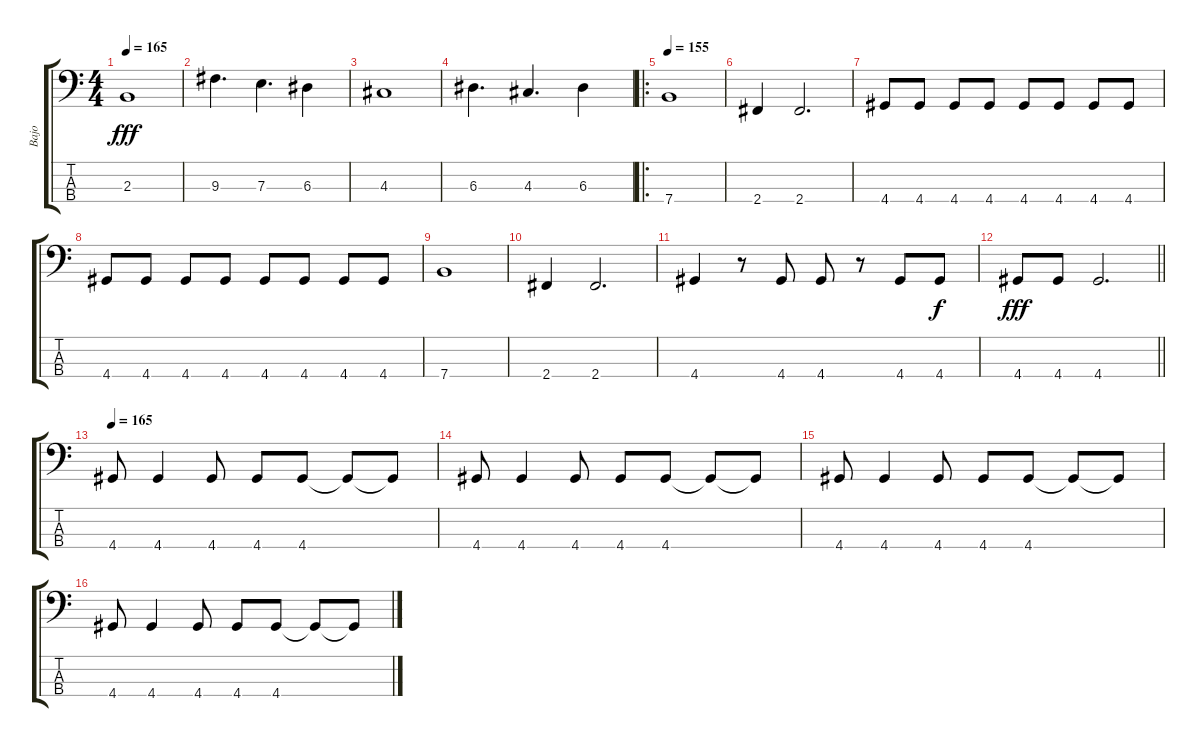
\track ("Bajo" "Bajo") {instrument electricbassfinger}
\staff {score tabs}
\tuning (G2 D2 A1 E1) {hide}
\ts (4 4)
\tempo 165
\clef f4
\ks c
2.3.1{dy fff} |
9.3.4{d} 7.3.4{d} 6.3.4 |
4.3.1 |
6.3.4{d} 4.3.4{d} 6.3.4 |
\ro
\tempo 155
7.4.1 |
2.4.4 2.4.2{d} |
4.4.8 4.4.8 4.4.8 4.4.8 4.4.8 4.4.8 4.4.8 4.4.8 |
4.4.8 4.4.8 4.4.8 4.4.8 4.4.8 4.4.8 4.4.8 4.4.8 |
7.4.1 |
2.4.4 2.4.2{d} |
4.4.4 r.8 4.4.8 4.4.8 r.8 4.4.8 4.4.8{dy f} |
\barLineRight lightlight
4.4.8{dy fff} 4.4.8 4.4.2{d} |
\tempo 165
4.4.8 4.4.4 4.4.8 4.4.8 4.4.8 4.4{t}.8 4.4{t}.8 |
4.4.8 4.4.4 4.4.8 4.4.8 4.4.8 4.4{t}.8 4.4{t}.8 |
4.4.8 4.4.4 4.4.8 4.4.8 4.4.8 4.4{t}.8 4.4{t}.8 |
4.4.8 4.4.4 4.4.8 4.4.8 4.4.8 4.4{t}.8 4.4{t}.8
